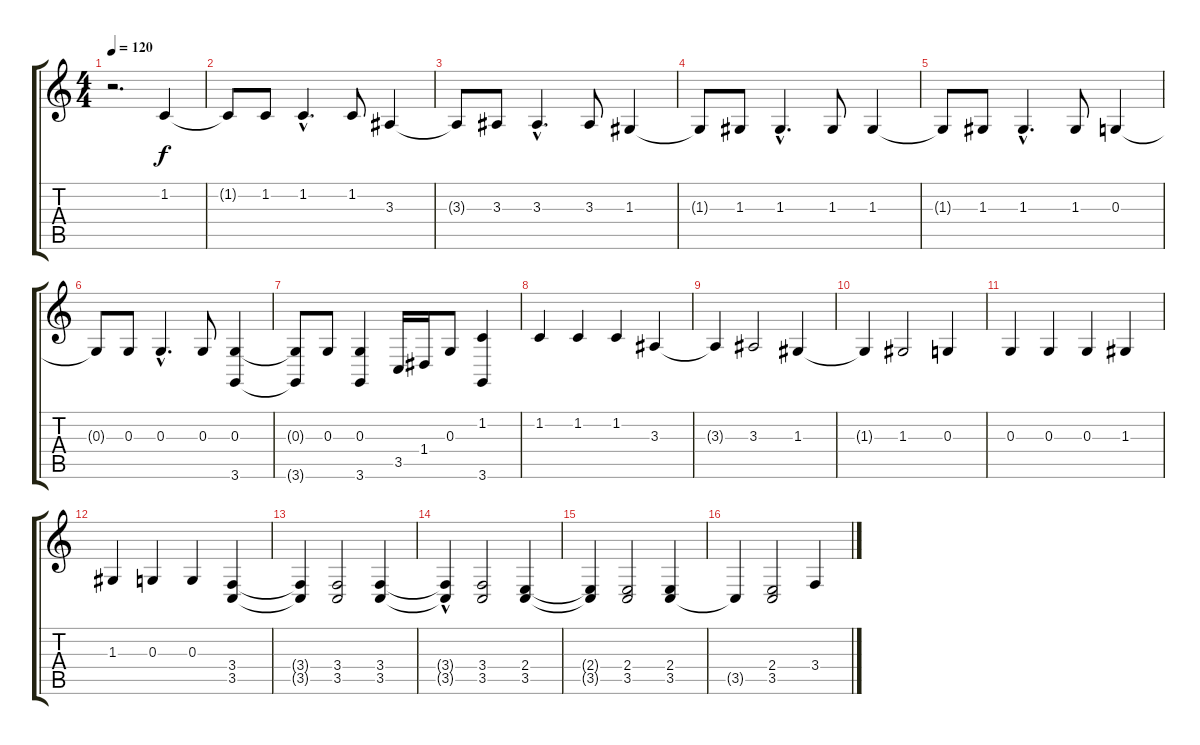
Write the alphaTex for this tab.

\track "" {instrument electricpiano1}
\staff {score tabs}
\tuning (E4 B3 G3 D3 A2 E2) {hide}
\ts (4 4)
\tempo 120
\clef g2
\ks c
r.2{d dy f instrument electricpiano1} 1.2.4 |
1.2{t}.8 1.2.8 1.2{hac}.4{d} 1.2.8 3.3.4 |
3.3{t}.8 3.3.8 3.3{hac}.4{d} 3.3.8 1.3.4 |
1.3{t}.8 1.3.8 1.3{hac}.4{d} 1.3.8 1.3.4 |
1.3{t}.8 1.3.8 1.3{hac}.4{d} 1.3.8 0.3.4 |
0.3{t}.8 0.3.8 0.3{hac}.4{d} 0.3.8 (0.3 3.6).4 |
(0.3{t} 3.6{t}).8 0.3.8 (0.3 3.6).4 3.5.16 1.4.16 0.3.8 (1.2 3.6).4 |
1.2.4 1.2.4 1.2.4 3.3.4 |
3.3{t}.4 3.3.2 1.3.4 |
1.3{t}.4 1.3.2 0.3.4 |
0.3.4 0.3.4 0.3.4 1.3.4 |
1.3.4 0.3.4 0.3.4 (3.4 3.5).4 |
(3.4{t} 3.5{t}).4 (3.4 3.5).2 (3.4 3.5).4 |
(3.4{t} 3.5{hac t}).4 (3.4 3.5).2 (2.4 3.5).4 |
(2.4{t} 3.5{t}).4 (2.4 3.5).2 (2.4 3.5).4 |
3.5{t}.4 (2.4 3.5).2 3.4.4
